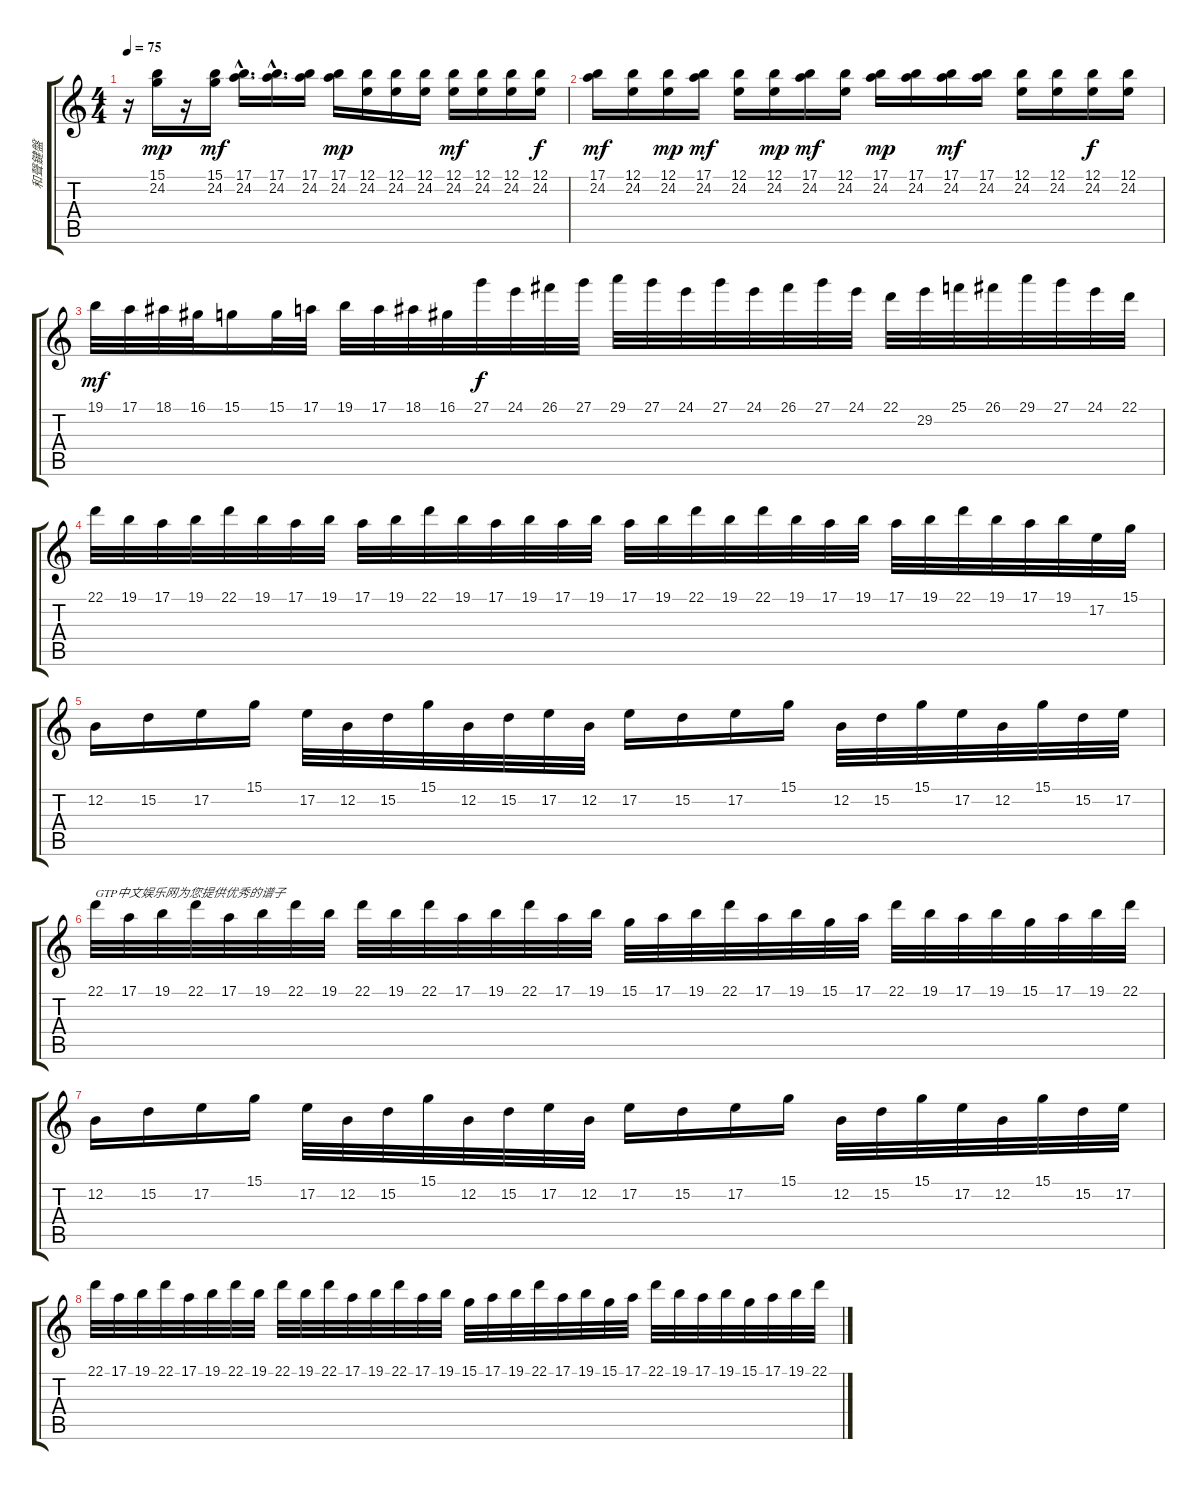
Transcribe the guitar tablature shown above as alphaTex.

\track ("和聲鍵盤" "和聲鍵盤") {instrument brightacousticpiano}
\staff {score tabs}
\tuning (E4 B3 G3 D3 A2 E2) {hide}
\ts (4 4)
\tempo 75
\clef g2
\ks c
r.16{dy ff} (15.1 24.2).16{dy mp} r.16 (15.1 24.2).16{dy mf} (17.1{hac} 24.2{hac}).16{d} (17.1{hac} 24.2{hac}).16{d} (17.1 24.2).16 (17.1 24.2).16{dy mp} (12.1 24.2).16 (12.1 24.2).16 (12.1 24.2).16 (12.1 24.2).16{dy mf} (12.1 24.2).16 (12.1 24.2).16 (12.1 24.2).16{dy f} |
(17.1 24.2).16{dy mf} (12.1 24.2).16 (12.1 24.2).16{dy mp} (17.1 24.2).16{dy mf} (12.1 24.2).16 (12.1 24.2).16{dy mp} (17.1 24.2).16{dy mf} (12.1 24.2).16 (17.1 24.2).16{dy mp} (17.1 24.2).16 (17.1 24.2).16{dy mf} (17.1 24.2).16 (12.1 24.2).16 (12.1 24.2).16 (12.1 24.2).16{dy f} (12.1 24.2).16 |
19.1.32{dy mf volume 11} 17.1.32 18.1.32 16.1.32 15.1.16 15.1.32 17.1.32 19.1.32 17.1.32 18.1.32 16.1.32 27.1.32{dy f} 24.1.32 26.1.32 27.1.32 29.1.32 27.1.32 24.1.32 27.1.32 24.1.32 26.1.32 27.1.32 24.1.32 22.1.32 29.2.32 25.1.32 26.1.32 29.1.32 27.1.32 24.1.32 22.1.32 |
22.1.32 19.1.32 17.1.32 19.1.32 22.1.32 19.1.32 17.1.32 19.1.32 17.1.32 19.1.32 22.1.32 19.1.32 17.1.32 19.1.32 17.1.32 19.1.32 17.1.32 19.1.32 22.1.32 19.1.32 22.1.32 19.1.32 17.1.32 19.1.32 17.1.32 19.1.32 22.1.32 19.1.32 17.1.32 19.1.32 17.2.32 15.1.32 |
12.2.16 15.2.16 17.2.16 15.1.16 17.2.32 12.2.32 15.2.32 15.1.32 12.2.32 15.2.32 17.2.32 12.2.32 17.2.16 15.2.16 17.2.16 15.1.16 12.2.32 15.2.32 15.1.32 17.2.32 12.2.32 15.1.32 15.2.32 17.2.32 |
22.1.32{txt "GTP中文娱乐网为您提供优秀的谱子"} 17.1.32 19.1.32 22.1.32 17.1.32 19.1.32 22.1.32 19.1.32 22.1.32 19.1.32 22.1.32 17.1.32 19.1.32 22.1.32 17.1.32 19.1.32 15.1.32 17.1.32 19.1.32 22.1.32 17.1.32 19.1.32 15.1.32 17.1.32 22.1.32 19.1.32 17.1.32 19.1.32 15.1.32 17.1.32 19.1.32 22.1.32 |
12.2.16 15.2.16 17.2.16 15.1.16 17.2.32 12.2.32 15.2.32 15.1.32 12.2.32 15.2.32 17.2.32 12.2.32 17.2.16 15.2.16 17.2.16 15.1.16 12.2.32 15.2.32 15.1.32 17.2.32 12.2.32 15.1.32 15.2.32 17.2.32 |
22.1.32 17.1.32 19.1.32 22.1.32 17.1.32 19.1.32 22.1.32 19.1.32 22.1.32 19.1.32 22.1.32 17.1.32 19.1.32 22.1.32 17.1.32 19.1.32 15.1.32 17.1.32 19.1.32 22.1.32 17.1.32 19.1.32 15.1.32 17.1.32 22.1.32 19.1.32 17.1.32 19.1.32 15.1.32 17.1.32 19.1.32 22.1.32
